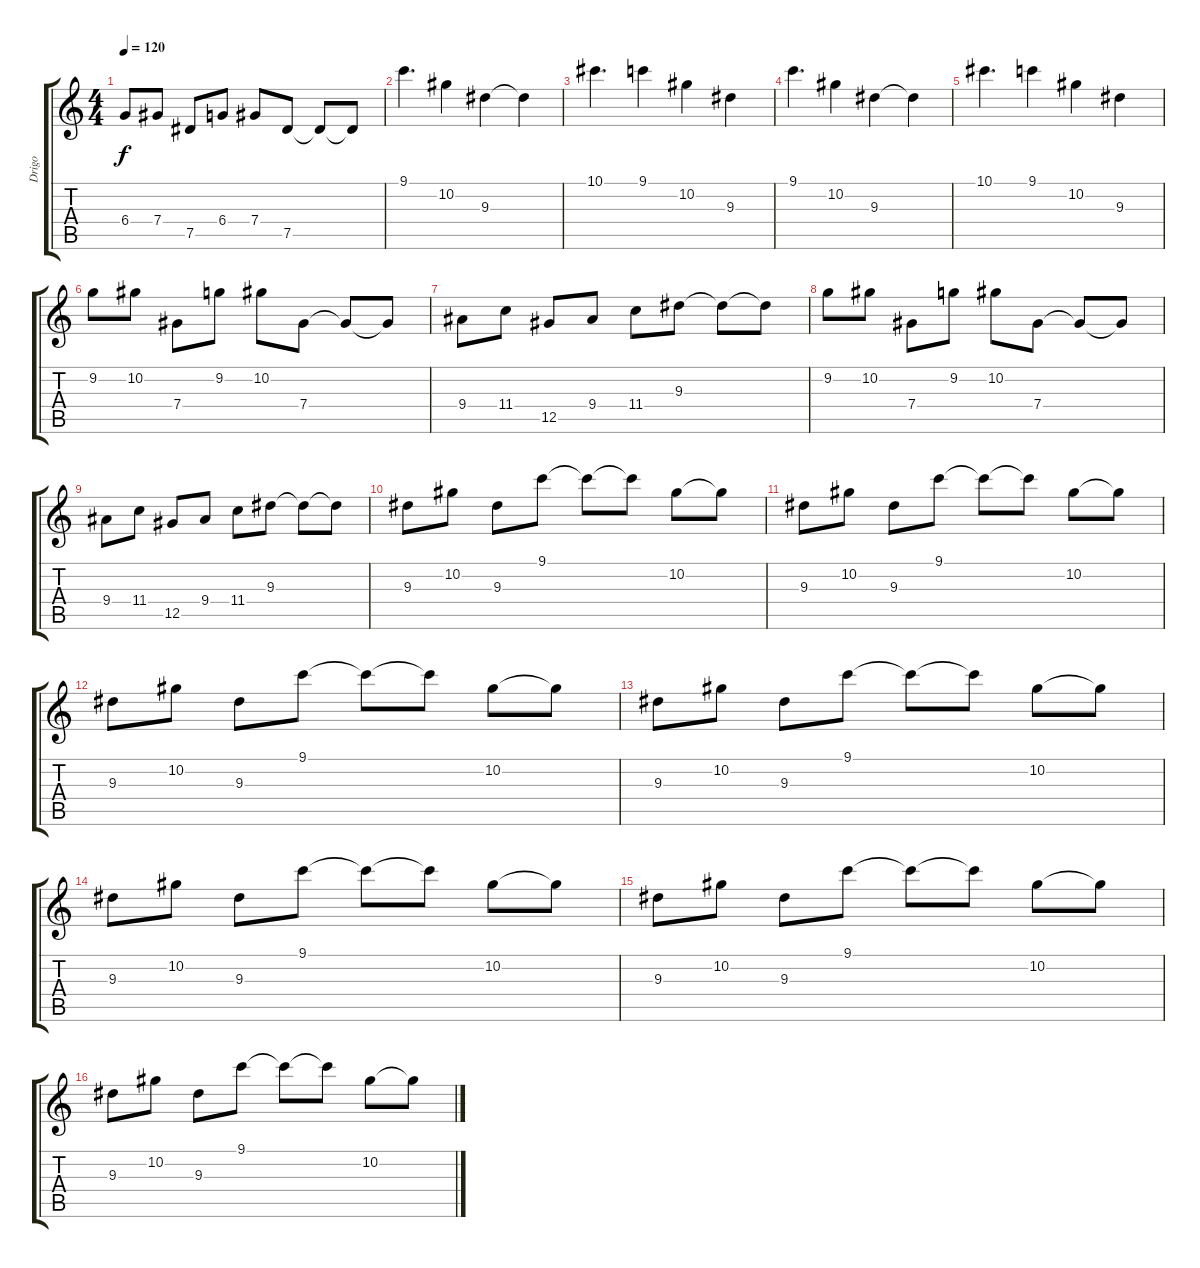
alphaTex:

\track ("Drigo" "Drigo") {instrument overdrivenguitar}
\staff {score tabs}
\tuning (Eb4 Bb3 Gb3 Db3 Ab2 Eb2) {hide}
\ts (4 4)
\tempo 120
\clef g2
\ks c
6.4.8{dy f} 7.4.8 7.5.8 6.4.8 7.4.8 7.5.8 7.5{t}.8 7.5{t}.8 |
9.1.4{d} 10.2.4 9.3.4 9.3{t}.4 |
10.1.4{d} 9.1.4 10.2.4 9.3.4 |
9.1.4{d} 10.2.4 9.3.4 9.3{t}.4 |
10.1.4{d} 9.1.4 10.2.4 9.3.4 |
9.2.8 10.2.8 7.4.8 9.2.8 10.2.8 7.4.8 7.4{t}.8 7.4{t}.8 |
9.4.8 11.4.8 12.5.8 9.4.8 11.4.8 9.3.8 9.3{t}.8 9.3{t}.8 |
9.2.8 10.2.8 7.4.8 9.2.8 10.2.8 7.4.8 7.4{t}.8 7.4{t}.8 |
9.4.8 11.4.8 12.5.8 9.4.8 11.4.8 9.3.8 9.3{t}.8 9.3{t}.8 |
9.3.8 10.2.8 9.3.8 9.1.8 9.1{t}.8 9.1{t}.8 10.2.8 10.2{t}.8 |
9.3.8 10.2.8 9.3.8 9.1.8 9.1{t}.8 9.1{t}.8 10.2.8 10.2{t}.8 |
9.3.8 10.2.8 9.3.8 9.1.8 9.1{t}.8 9.1{t}.8 10.2.8 10.2{t}.8 |
9.3.8 10.2.8 9.3.8 9.1.8 9.1{t}.8 9.1{t}.8 10.2.8 10.2{t}.8 |
9.3.8 10.2.8 9.3.8 9.1.8 9.1{t}.8 9.1{t}.8 10.2.8 10.2{t}.8 |
9.3.8 10.2.8 9.3.8 9.1.8 9.1{t}.8 9.1{t}.8 10.2.8 10.2{t}.8 |
9.3.8 10.2.8 9.3.8 9.1.8 9.1{t}.8 9.1{t}.8 10.2.8 10.2{t}.8
